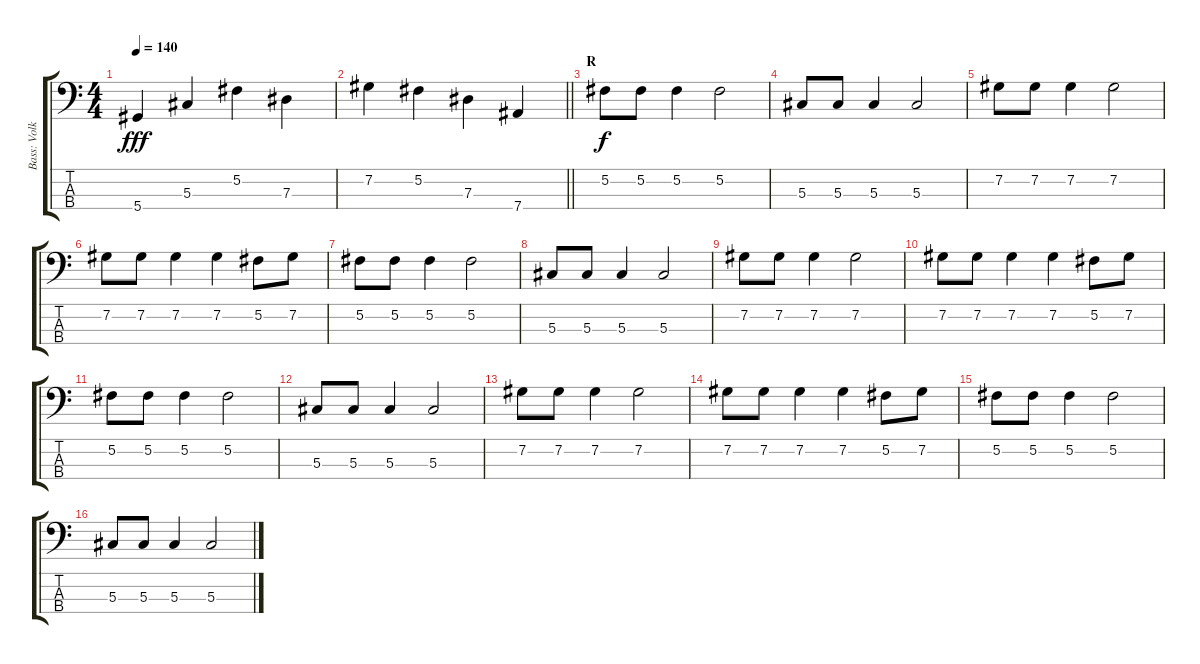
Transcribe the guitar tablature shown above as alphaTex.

\track ("Bass: Volker" "Bass: Volk") {instrument electricbassfinger}
\staff {score tabs}
\tuning (Gb2 Db2 Ab1 Eb1) {hide}
\ts (4 4)
\tempo 140
\clef f4
\ks c
5.4.4{dy fff} 5.3.4 5.2.4 7.3.4 |
\barLineRight lightlight
7.2.4 5.2.4 7.3.4 7.4.4 |
\section ("" "R")
5.2.8{dy f} 5.2.8 5.2.4 5.2.2 |
5.3.8 5.3.8 5.3.4 5.3.2 |
7.2.8 7.2.8 7.2.4 7.2.2 |
7.2.8 7.2.8 7.2.4 7.2.4 5.2.8 7.2.8 |
5.2.8 5.2.8 5.2.4 5.2.2 |
5.3.8 5.3.8 5.3.4 5.3.2 |
7.2.8 7.2.8 7.2.4 7.2.2 |
7.2.8 7.2.8 7.2.4 7.2.4 5.2.8 7.2.8 |
5.2.8 5.2.8 5.2.4 5.2.2 |
5.3.8 5.3.8 5.3.4 5.3.2 |
7.2.8 7.2.8 7.2.4 7.2.2 |
7.2.8 7.2.8 7.2.4 7.2.4 5.2.8 7.2.8 |
5.2.8 5.2.8 5.2.4 5.2.2 |
5.3.8 5.3.8 5.3.4 5.3.2
